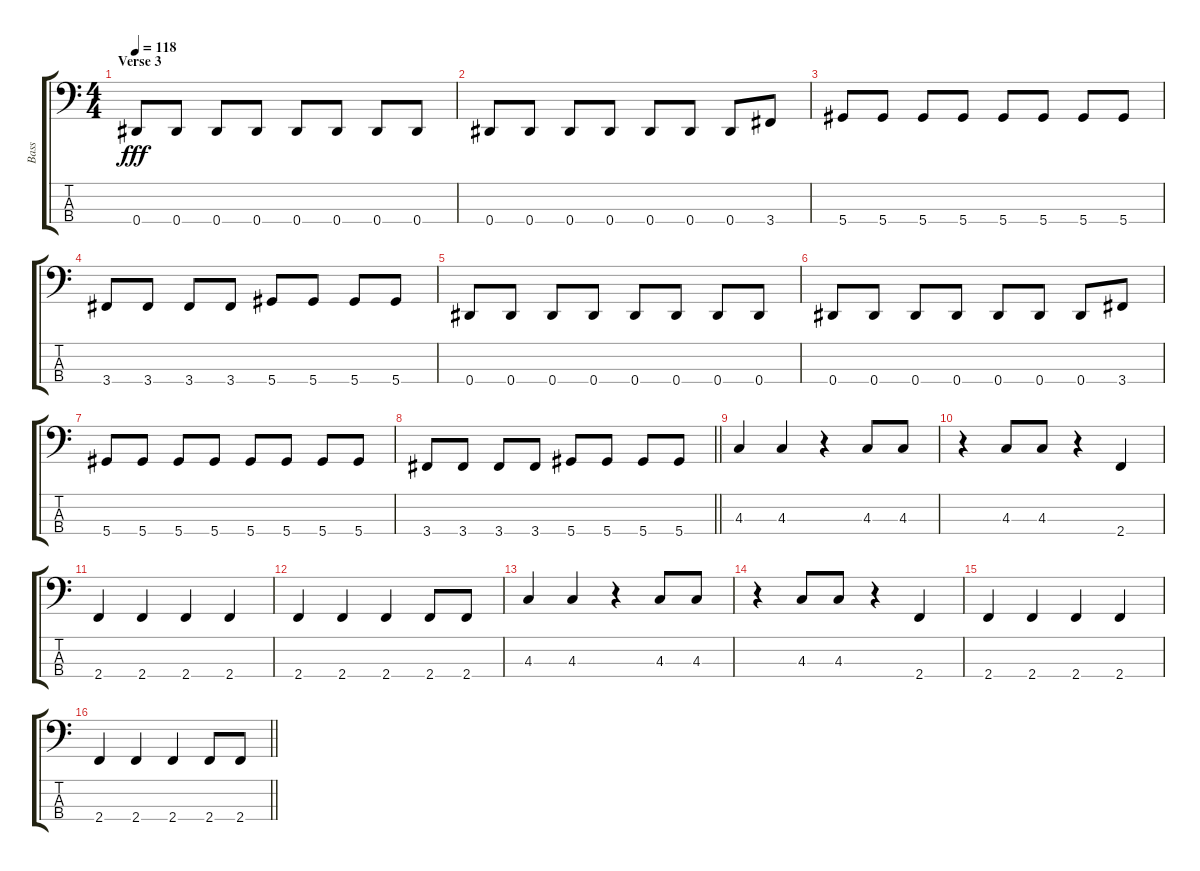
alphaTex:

\track ("Bass" "Bass") {instrument electricbasspick}
\staff {score tabs}
\tuning (Gb2 Db2 Ab1 Eb1) {hide}
\ts (4 4)
\section ("" "Verse 3")
\tempo 118
\clef f4
\ks c
0.4.8{dy fff} 0.4.8 0.4.8 0.4.8 0.4.8 0.4.8 0.4.8 0.4.8 |
0.4.8 0.4.8 0.4.8 0.4.8 0.4.8 0.4.8 0.4.8 3.4.8 |
5.4.8 5.4.8 5.4.8 5.4.8 5.4.8 5.4.8 5.4.8 5.4.8 |
3.4.8 3.4.8 3.4.8 3.4.8 5.4.8 5.4.8 5.4.8 5.4.8 |
0.4.8 0.4.8 0.4.8 0.4.8 0.4.8 0.4.8 0.4.8 0.4.8 |
0.4.8 0.4.8 0.4.8 0.4.8 0.4.8 0.4.8 0.4.8 3.4.8 |
5.4.8 5.4.8 5.4.8 5.4.8 5.4.8 5.4.8 5.4.8 5.4.8 |
\barLineRight lightlight
3.4.8 3.4.8 3.4.8 3.4.8 5.4.8 5.4.8 5.4.8 5.4.8 |
4.3.4 4.3.4 r.4 4.3.8 4.3.8 |
r.4 4.3.8 4.3.8 r.4 2.4.4 |
2.4.4 2.4.4 2.4.4 2.4.4 |
2.4.4 2.4.4 2.4.4 2.4.8 2.4.8 |
4.3.4 4.3.4 r.4 4.3.8 4.3.8 |
r.4 4.3.8 4.3.8 r.4 2.4.4 |
2.4.4 2.4.4 2.4.4 2.4.4 |
\barLineRight lightlight
2.4.4 2.4.4 2.4.4 2.4.8 2.4.8
